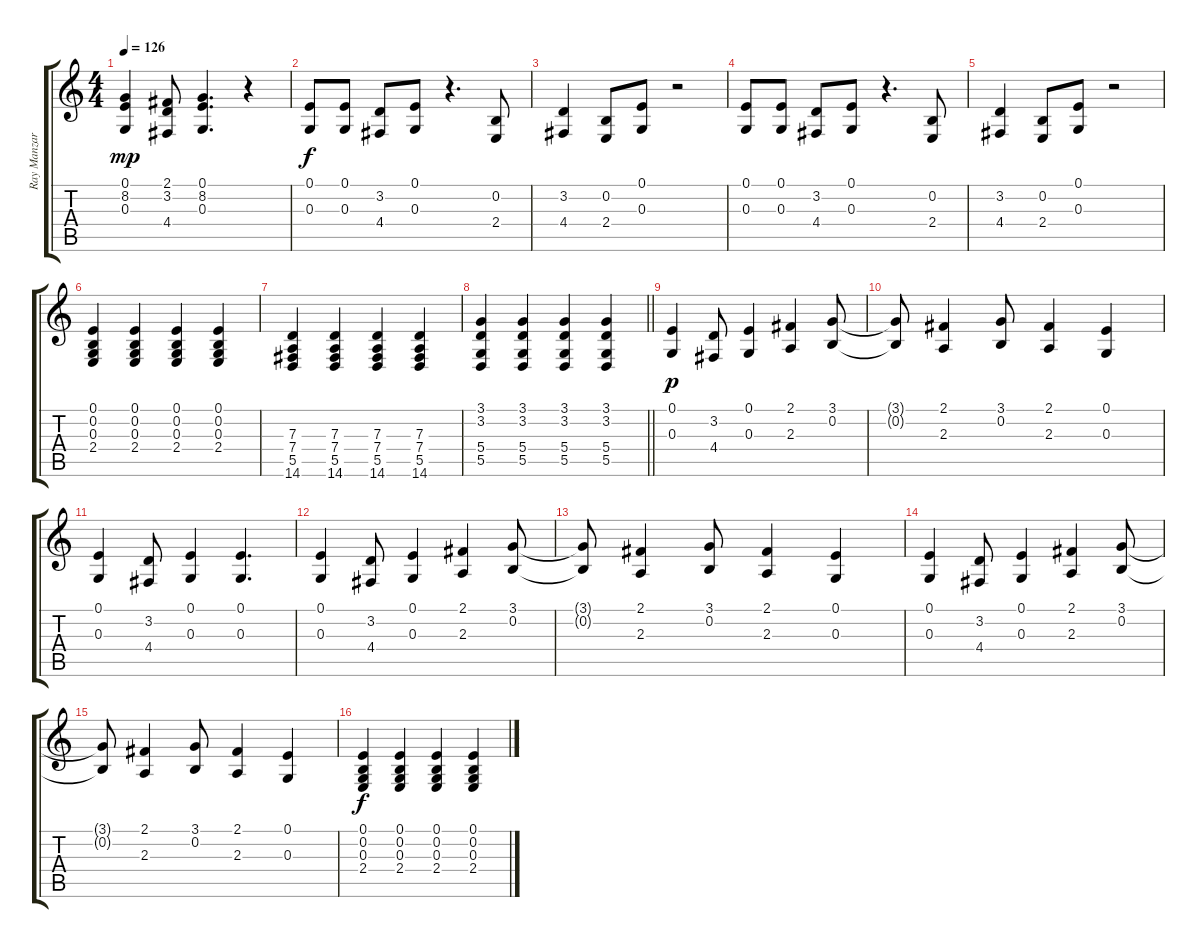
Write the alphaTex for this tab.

\track ("Ray Manzarek" "Ray Manzar") {instrument harpsichord}
\staff {score tabs}
\tuning (E4 B3 G3 D3 A2 E2) {hide}
\ts (4 4)
\tempo 126
\clef g2
\ks c
(0.1 8.2 0.3).4{dy mp} (2.1 3.2 4.4).8 (0.1 8.2 0.3).4{d} r.4 |
(0.1 0.3).8{dy f} (0.1 0.3).8 (3.2 4.4).8 (0.1 0.3).8 r.4{d} (0.2 2.4).8 |
(3.2 4.4).4 (0.2 2.4).8 (0.1 0.3).8 r.2 |
(0.1 0.3).8 (0.1 0.3).8 (3.2 4.4).8 (0.1 0.3).8 r.4{d} (0.2 2.4).8 |
(3.2 4.4).4 (0.2 2.4).8 (0.1 0.3).8 r.2 |
(0.1 0.2 0.3 2.4).4 (0.1 0.2 0.3 2.4).4 (0.1 0.2 0.3 2.4).4 (0.1 0.2 0.3 2.4).4 |
(7.3 7.4 5.5 14.6).4 (7.3 7.4 5.5 14.6).4 (7.3 7.4 5.5 14.6).4 (7.3 7.4 5.5 14.6).4 |
\barLineRight lightlight
(3.1 3.2 5.4 5.5).4 (3.1 3.2 5.4 5.5).4 (3.1 3.2 5.4 5.5).4 (3.1 3.2 5.4 5.5).4 |
(0.1 0.3).4{dy p} (3.2 4.4).8 (0.1 0.3).4 (2.1 2.3).4 (3.1 0.2).8 |
(3.1{t} 0.2{t}).8 (2.1 2.3).4 (3.1 0.2).8 (2.1 2.3).4 (0.1 0.3).4 |
(0.1 0.3).4 (3.2 4.4).8 (0.1 0.3).4 (0.1 0.3).4{d} |
(0.1 0.3).4 (3.2 4.4).8 (0.1 0.3).4 (2.1 2.3).4 (3.1 0.2).8 |
(3.1{t} 0.2{t}).8 (2.1 2.3).4 (3.1 0.2).8 (2.1 2.3).4 (0.1 0.3).4 |
(0.1 0.3).4 (3.2 4.4).8 (0.1 0.3).4 (2.1 2.3).4 (3.1 0.2).8 |
(3.1{t} 0.2{t}).8 (2.1 2.3).4 (3.1 0.2).8 (2.1 2.3).4 (0.1 0.3).4 |
(0.1 0.2 0.3 2.4).4{dy f} (0.1 0.2 0.3 2.4).4 (0.1 0.2 0.3 2.4).4 (0.1 0.2 0.3 2.4).4
